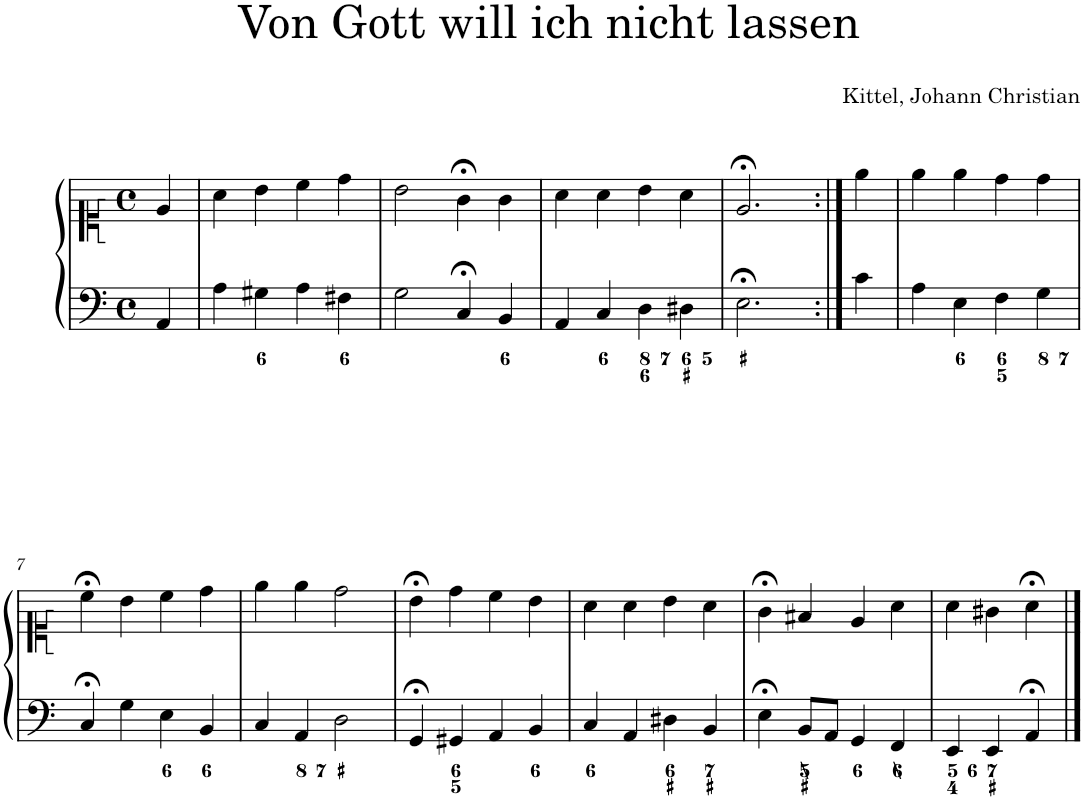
**kern	**kern
*part1	*part1
*staff2	*staff1
*I"Piano	*
*I'Pno.	*
*clefF4	*clefC1
*k[]	*k[]
*M4/4	*M4/4
*met(c)	*met(c)
=	=
4AA/	4e/
=1	=1
4A\	4a\
4G#X\	4b\
4A\	4cc\
4F#X\	4dd\
=2	=2
2G\	2b\
4C;</	4g;<\
4BB/	4g\
=3	=3
4AA/	4a\
4C/	4a\
4D\	4b\
4D#X\	4a\
=4	=4
2.E;<\	2.e;</
=5:|!	=5:|!
4c\	4ee\
=6	=6
4A\	4ee\
4E\	4ee\
4F\	4dd\
4G\	4dd\
!!LO:LB:g=z
=7	=7
4C;</	4cc;<\
4G\	4b\
4E\	4cc\
4BB/	4dd\
=8	=8
4C/	4ee\
4AA/	4ee\
2D\	2dd\
=9	=9
4GG;</	4b;<\
4GG#X/	4dd\
4AA/	4cc\
4BB/	4b\
=10	=10
4C/	4a\
4AA/	4a\
4D#X\	4b\
4BB/	4a\
=11	=11
4E;<\	4g;<\
8BB/L	4f#X/
8AA/J	.
4GG/	4e/
4FF/	4a\
=12	=12
4EE/	4a\
4EE/	4g#X\
4AA;</	4a;<\
==	==
*-	*-
